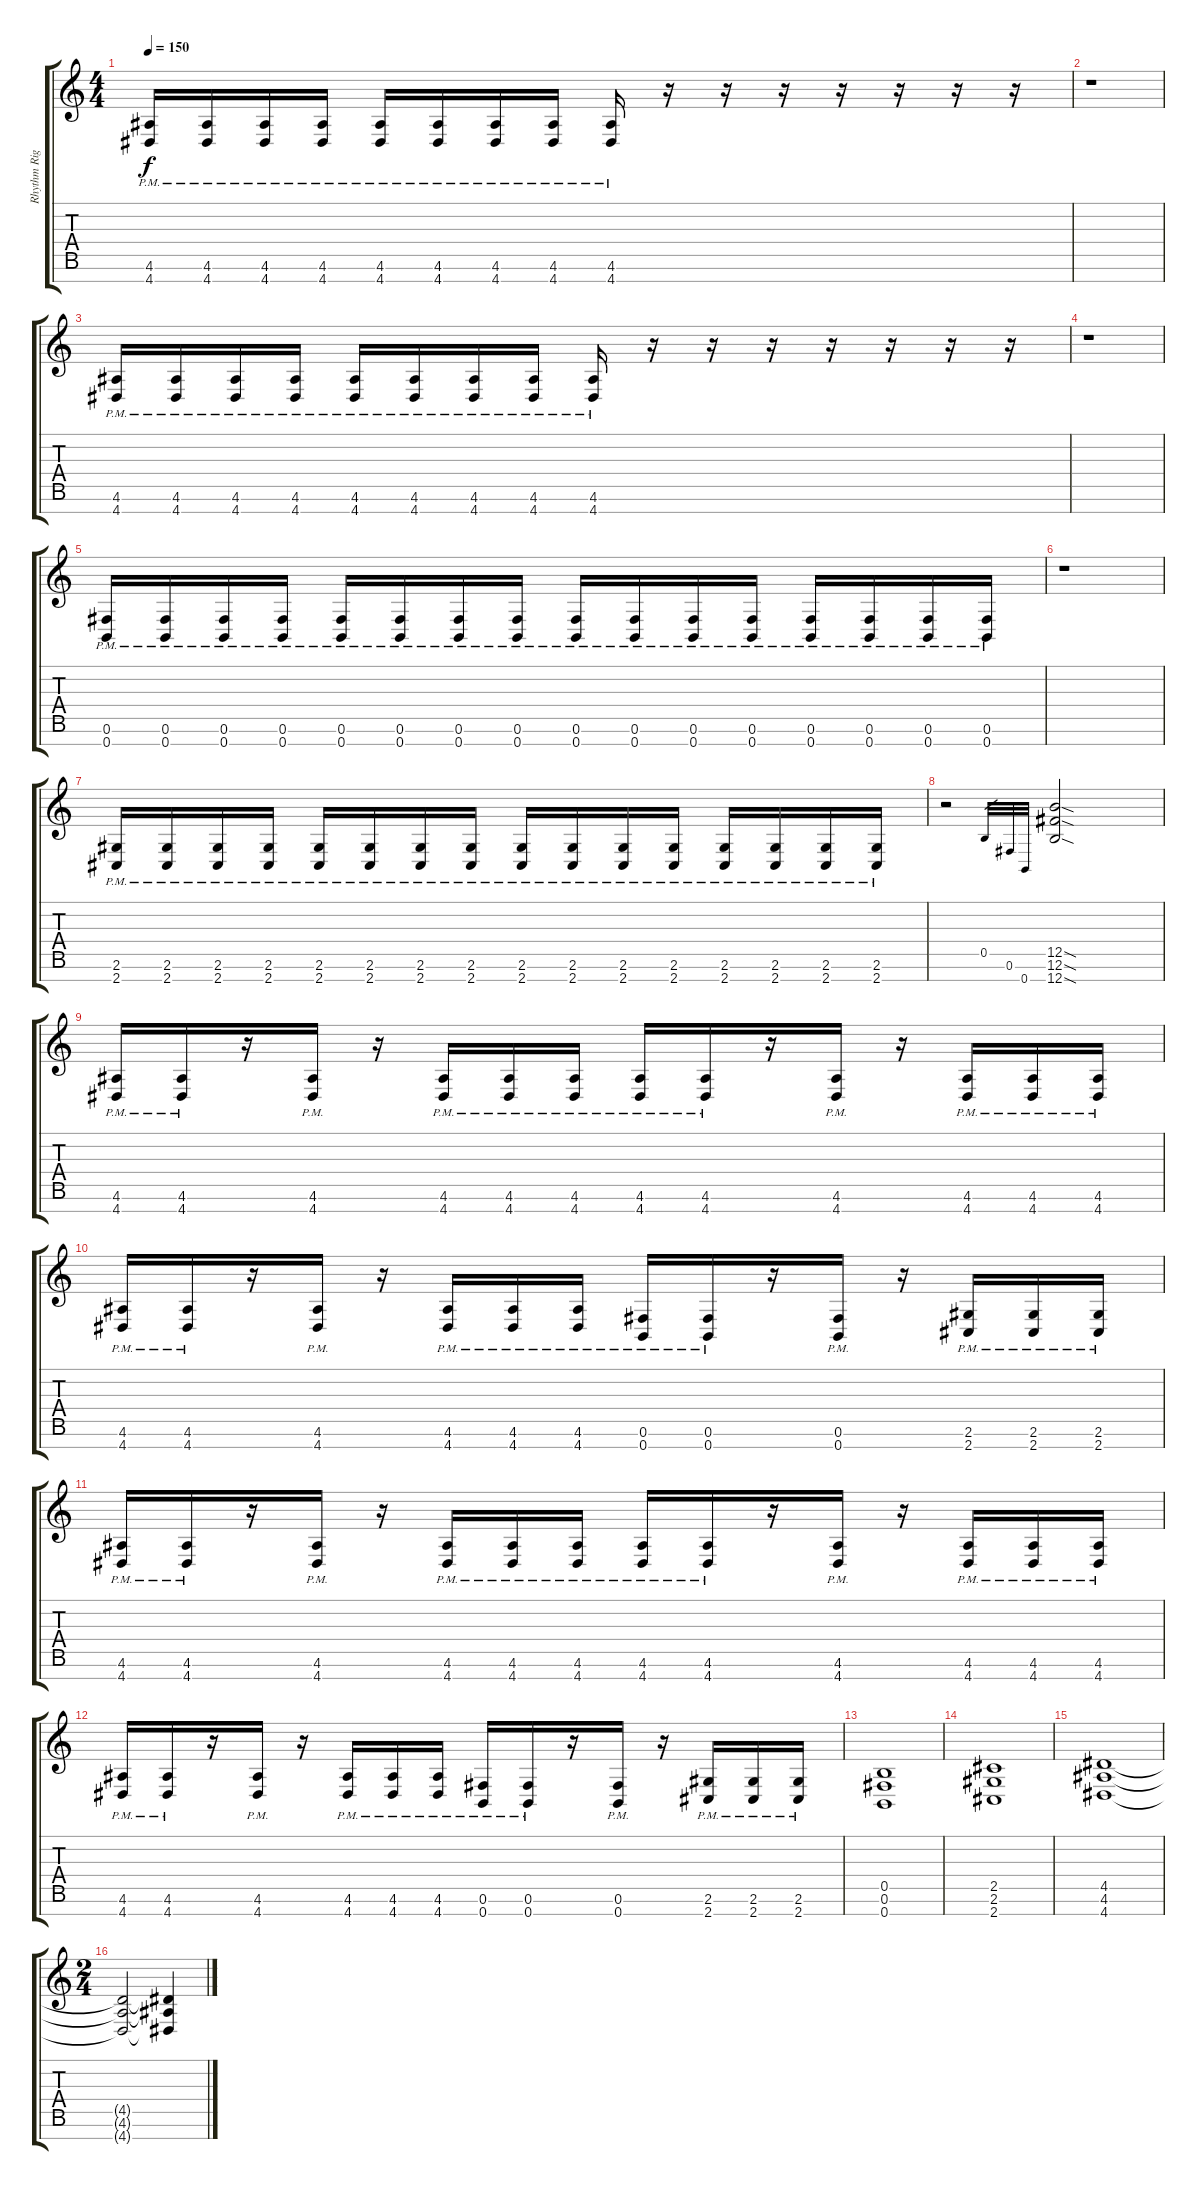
\track ("Rhythm Right" "Rhythm Rig") {instrument distortionguitar}
\staff {score tabs}
\tuning (Gb4 Db4 Ab3 E3 B2 Gb2 B1) {hide}
\ts (4 4)
\tempo 150
\clef g2
\ks c
(4.6{pm} 4.7{pm}).16{dy f} (4.6{pm} 4.7{pm}).16 (4.6{pm} 4.7{pm}).16 (4.6{pm} 4.7{pm}).16 (4.6{pm} 4.7{pm}).16 (4.6{pm} 4.7{pm}).16 (4.6{pm} 4.7{pm}).16 (4.6{pm} 4.7{pm}).16 (4.6{pm} 4.7{pm}).16 r.16 r.16 r.16 r.16 r.16 r.16 r.16 |
r.1 |
(4.6{pm} 4.7{pm}).16 (4.6{pm} 4.7{pm}).16 (4.6{pm} 4.7{pm}).16 (4.6{pm} 4.7{pm}).16 (4.6{pm} 4.7{pm}).16 (4.6{pm} 4.7{pm}).16 (4.6{pm} 4.7{pm}).16 (4.6{pm} 4.7{pm}).16 (4.6{pm} 4.7{pm}).16 r.16 r.16 r.16 r.16 r.16 r.16 r.16 |
r.1 |
(0.6{pm} 0.7{pm}).16 (0.6{pm} 0.7{pm}).16 (0.6{pm} 0.7{pm}).16 (0.6{pm} 0.7{pm}).16 (0.6{pm} 0.7{pm}).16 (0.6{pm} 0.7{pm}).16 (0.6{pm} 0.7{pm}).16 (0.6{pm} 0.7{pm}).16 (0.6{pm} 0.7{pm}).16 (0.6{pm} 0.7{pm}).16 (0.6{pm} 0.7{pm}).16 (0.6{pm} 0.7{pm}).16 (0.6{pm} 0.7{pm}).16 (0.6{pm} 0.7{pm}).16 (0.6{pm} 0.7{pm}).16 (0.6{pm} 0.7{pm}).16 |
r.1 |
(2.6{pm} 2.7{pm}).16 (2.6{pm} 2.7{pm}).16 (2.6{pm} 2.7{pm}).16 (2.6{pm} 2.7{pm}).16 (2.6{pm} 2.7{pm}).16 (2.6{pm} 2.7{pm}).16 (2.6{pm} 2.7{pm}).16 (2.6{pm} 2.7{pm}).16 (2.6{pm} 2.7{pm}).16 (2.6{pm} 2.7{pm}).16 (2.6{pm} 2.7{pm}).16 (2.6{pm} 2.7{pm}).16 (2.6{pm} 2.7{pm}).16 (2.6{pm} 2.7{pm}).16 (2.6{pm} 2.7{pm}).16 (2.6{pm} 2.7{pm}).16 |
r.2 0.5.32{gr} 0.6.32{gr} 0.7.32{gr} (12.5{sod} 12.6{sod} 12.7{sod}).2 |
(4.6{pm} 4.7{pm}).16 (4.6{pm} 4.7{pm}).16 r.16 (4.6{pm} 4.7{pm}).16 r.16 (4.6{pm} 4.7{pm}).16 (4.6{pm} 4.7{pm}).16 (4.6{pm} 4.7{pm}).16 (4.6{pm} 4.7{pm}).16 (4.6{pm} 4.7{pm}).16 r.16 (4.6{pm} 4.7{pm}).16 r.16 (4.6{pm} 4.7{pm}).16 (4.6{pm} 4.7{pm}).16 (4.6{pm} 4.7{pm}).16 |
(4.6{pm} 4.7{pm}).16 (4.6{pm} 4.7{pm}).16 r.16 (4.6{pm} 4.7{pm}).16 r.16 (4.6{pm} 4.7{pm}).16 (4.6{pm} 4.7{pm}).16 (4.6{pm} 4.7{pm}).16 (0.6{pm} 0.7{pm}).16 (0.6{pm} 0.7{pm}).16 r.16 (0.6{pm} 0.7{pm}).16 r.16 (2.6{pm} 2.7{pm}).16 (2.6{pm} 2.7{pm}).16 (2.6{pm} 2.7{pm}).16 |
(4.6{pm} 4.7{pm}).16 (4.6{pm} 4.7{pm}).16 r.16 (4.6{pm} 4.7{pm}).16 r.16 (4.6{pm} 4.7{pm}).16 (4.6{pm} 4.7{pm}).16 (4.6{pm} 4.7{pm}).16 (4.6{pm} 4.7{pm}).16 (4.6{pm} 4.7{pm}).16 r.16 (4.6{pm} 4.7{pm}).16 r.16 (4.6{pm} 4.7{pm}).16 (4.6{pm} 4.7{pm}).16 (4.6{pm} 4.7{pm}).16 |
(4.6{pm} 4.7{pm}).16 (4.6{pm} 4.7{pm}).16 r.16 (4.6{pm} 4.7{pm}).16 r.16 (4.6{pm} 4.7{pm}).16 (4.6{pm} 4.7{pm}).16 (4.6{pm} 4.7{pm}).16 (0.6{pm} 0.7{pm}).16 (0.6{pm} 0.7{pm}).16 r.16 (0.6{pm} 0.7{pm}).16 r.16 (2.6{pm} 2.7{pm}).16 (2.6{pm} 2.7{pm}).16 (2.6{pm} 2.7{pm}).16 |
(0.5 0.6 0.7).1 |
(2.5 2.6 2.7).1 |
(4.5 4.6 4.7).1 |
\ts (2 4)
(4.5{t} 4.6{t} 4.7{t}).2 (4.5{t} 4.6{t} 4.7{t}).4
